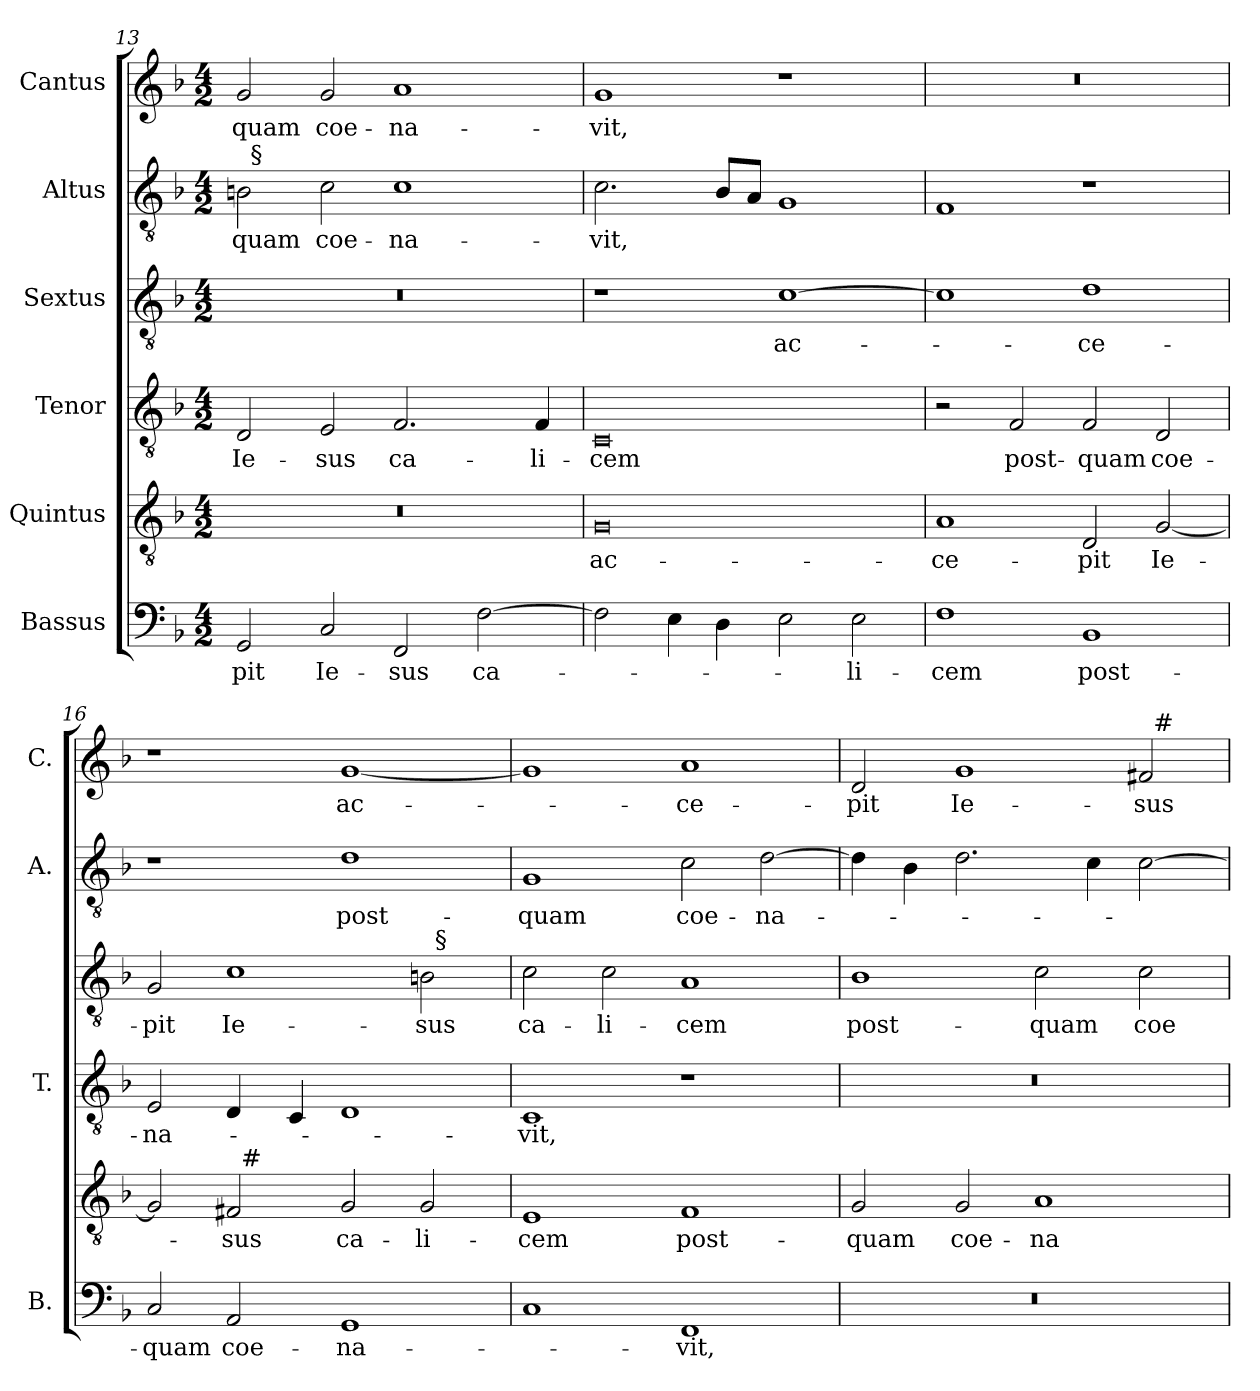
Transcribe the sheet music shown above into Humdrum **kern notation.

**kern	**text	**kern	**text	**kern	**text	**kern	**text	**kern	**text	**kern	**text
*part6	*part6	*part5	*part5	*part4	*part4	*part3	*part3	*part2	*part2	*part1	*part1
*staff6	*staff6	*staff5	*staff5	*staff4	*staff4	*staff3	*staff3	*staff2	*staff2	*staff1	*staff1
*I"Bassus	*	*I"Quintus	*	*I"Tenor	*	*I"Sextus	*	*I"Altus	*	*I"Cantus	*
*I'B.	*	*	*	*I'T.	*	*	*	*I'A.	*	*I'C.	*
*clefF4	*	*clefGv2	*	*clefGv2	*	*clefGv2	*	*clefGv2	*	*clefG2	*
*	*	*ITrd7c12	*	*ITrd7c12	*	*ITrd7c12	*	*ITrd7c12	*	*	*
*k[b-]	*	*k[b-]	*	*k[b-]	*	*k[b-]	*	*k[b-]	*	*k[b-]	*
*F:	*	*F:	*	*F:	*	*F:	*	*F:	*	*F:	*
*M4/2	*	*M4/2	*	*M4/2	*	*M4/2	*	*M4/2	*	*M4/2	*
=13	=13	=13	=13	=13	=13	=13	=13	=13	=13	=13	=13
!	!LO:LY:b	!LO:N:vis=1	!	!	!LO:LY:b	!LO:N:vis=1	!	!	!LO:LY:b	!	!LO:LY:b
*	*	*	*	*	*	*	*	*^	*	*	*
2GG/	-pit	0r	.	2DD/	Ie-	0r	.	2BB\	32ryy	-quam	2g/	-quam
!	!	!	!	!	!	!	!	!	!LO:TX:a:t=§	!	!	!
.	.	.	.	.	.	.	.	.	1ryy	.	.	.
!	!LO:LY:b	!	!	!	!LO:LY:b	!	!	!	!	!LO:LY:b	!	!LO:LY:b
2C/	Ie-	.	.	2EE/	-sus	.	.	2C\	.	coe-	2g/	coe-
!	!LO:LY:b	!	!	!	!LO:LY:b	!	!	!	!	!LO:LY:b	!	!LO:LY:b
2FF/	-sus	.	.	2.FF/	ca-	.	.	1C	.	-na-	1a	-na-
.	.	.	.	.	.	.	.	.	2ryy	.	.	.
!	!LO:LY:b	!	!	!	!	!	!	!	!	!	!	!
[>2F\	ca-	.	.	.	.	.	.	.	.	.	.	.
.	.	.	.	.	.	.	.	.	4...ryy	.	.	.
!	!	!	!	!	!LO:LY:b	!	!	!	!	!	!	!
.	.	.	.	4FF/	-li-	.	.	.	.	.	.	.
=14	=14	=14	=14	=14	=14	=14	=14	=14	=14	=14	=14	=14
!	!	!	!LO:LY:b	!	!LO:LY:b	!	!	!	!	!LO:LY:b	!	!LO:LY:b
*	*	*	*	*	*	*	*	*v	*v	*	*	*
2F\]	.	0GG	ac-	0CC	-cem	1r	.	2.C\	-vit,	1g	-vit,
4E\	.	.	.	.	.	.	.	.	.	.	.
4D\	.	.	.	.	.	.	.	8BB-/L	.	.	.
.	.	.	.	.	.	.	.	8AA/J	.	.	.
!	!	!	!	!	!	!	!LO:LY:b	!	!	!	!
2E\	.	.	.	.	.	[>1C	ac-	1GG	.	1r	.
!	!LO:LY:b	!	!	!	!	!	!	!	!	!	!
2E\	-li-	.	.	.	.	.	.	.	.	.	.
=15	=15	=15	=15	=15	=15	=15	=15	=15	=15	=15	=15
!	!LO:LY:b	!	!LO:LY:b	!	!	!	!	!	!	!LO:N:vis=1	!
1F	-cem	1AA	-ce-	2r	.	1C]	.	1FF	.	0r	.
!	!	!	!	!	!LO:LY:b	!	!	!	!	!	!
.	.	.	.	2FF/	post-	.	.	.	.	.	.
!	!LO:LY:b	!	!LO:LY:b	!	!LO:LY:b	!	!LO:LY:b	!	!	!	!
1BB-	post-	2DD/	-pit	2FF/	-quam	1D	-ce-	1r	.	.	.
!	!	!	!LO:LY:b	!	!LO:LY:b	!	!	!	!	!	!
.	.	[<2GG/	Ie-	2DD/	coe-	.	.	.	.	.	.
=16	=16	=16	=16	=16	=16	=16	=16	=16	=16	=16	=16
!	!LO:LY:b	!	!	!	!LO:LY:b	!	!LO:LY:b	!	!	!	!
*	*	*^	*	*	*	*^	*	*	*	*	*
2C/	-quam	2GG/]	2ryy	.	2EE/	-na-	2GG/	1ryy	-pit	1r	.	1r	.
!	!LO:LY:b	!	!	!LO:LY:b	!	!	!	!	!LO:LY:b	!	!	!	!
2AA/	coe-	2FF#/	32ryy	-sus	4DD/	.	1C	.	Ie-	.	.	.	.
!	!	!	!LO:TX:a:t=#	!	!	!	!	!	!	!	!	!	!
.	.	.	1ryy	.	.	.	.	.	.	.	.	.	.
.	.	.	.	.	4CC/	.	.	.	.	.	.	.	.
!	!LO:LY:b	!	!	!LO:LY:b	!	!	!	!	!	!	!LO:LY:b	!	!LO:LY:b
1GG	-na-	2GG/	.	ca-	1DD	.	.	2ryy	.	1D	post-	[<1g	ac-
!	!	!	!	!LO:LY:b	!	!	!	!	!LO:LY:b	!	!	!	!
.	.	2GG/	.	-li-	.	.	2BB\	32ryy	-sus	.	.	.	.
!	!	!	!	!	!	!	!	!LO:TX:a:t=§	!	!	!	!	!
.	.	.	4...ryy	.	.	.	.	4...ryy	.	.	.	.	.
!!LO:LB:g=z
=17	=17	=17	=17	=17	=17	=17	=17	=17	=17	=17	=17	=17	=17
!	!	!	!	!LO:LY:b	!	!LO:LY:b	!	!	!LO:LY:b	!	!LO:LY:b	!	!
*	*	*v	*v	*	*	*	*v	*v	*	*	*	*	*
1C	.	1EE	-cem	1CC	-vit,	2C\	ca-	1GG	-quam	1g]	.
!	!	!	!	!	!	!	!LO:LY:b	!	!	!	!
.	.	.	.	.	.	2C\	-li-	.	.	.	.
!	!LO:LY:b	!	!LO:LY:b	!	!	!	!LO:LY:b	!	!LO:LY:b	!	!LO:LY:b
1FF	-vit,	1FF	post-	1r	.	1AA	-cem	2C\	coe-	1a	-ce-
!	!	!	!	!	!	!	!	!	!LO:LY:b	!	!
.	.	.	.	.	.	.	.	[>2D\	-na-	.	.
=18	=18	=18	=18	=18	=18	=18	=18	=18	=18	=18	=18
!LO:N:vis=1	!	!	!LO:LY:b	!LO:N:vis=1	!	!	!LO:LY:b	!	!	!	!LO:LY:b
*	*	*	*	*	*	*	*	*	*	*^	*
0r	.	2GG/	-quam	0r	.	1BB-	post-	4D\]	.	2d/	1ryy	-pit
.	.	.	.	.	.	.	.	4BB-\	.	.	.	.
!	!	!	!LO:LY:b	!	!	!	!	!	!	!	!	!LO:LY:b
.	.	2GG/	coe-	.	.	.	.	2.D\	.	1g	.	Ie-
!	!	!	!LO:LY:b	!	!	!	!LO:LY:b	!	!	!	!	!
.	.	1AA	-na-	.	.	2C\	-quam	.	.	.	2ryy	.
.	.	.	.	.	.	.	.	4C\	.	.	.	.
!	!	!	!	!	!	!	!LO:LY:b	!	!	!	!	!LO:LY:b
.	.	.	.	.	.	2C\	coe-	[>2C\	.	2f#/	32ryy	-sus
!	!	!	!	!	!	!	!	!	!	!	!LO:TX:a:t=#	!
.	.	.	.	.	.	.	.	.	.	.	4...ryy	.
*	*	*	*	*	*	*	*	*	*	*v	*v	*
=	=	=	=	=	=	=	=	=	=	=	=
*-	*-	*-	*-	*-	*-	*-	*-	*-	*-	*-	*-
